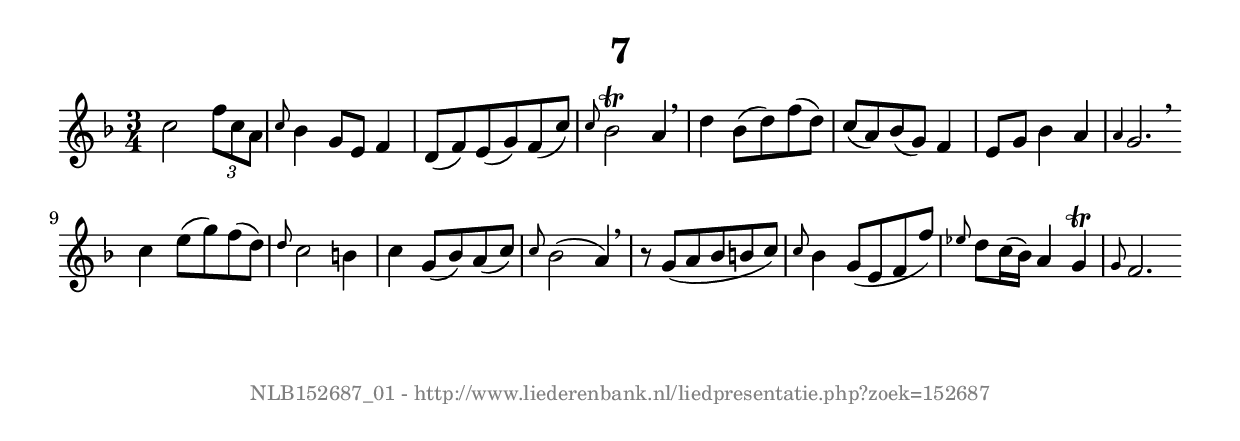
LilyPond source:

%
% produced by wce2krn 1.64 (7 June 2014)
%
\version"2.16"
#(append! paper-alist '(("long" . (cons (* 210 mm) (* 2000 mm)))))
#(set-default-paper-size "long")
sb = {\breathe}
mBreak = {\breathe }
bBreak = {\breathe }
x = {\once\override NoteHead #'style = #'cross }
gl=\glissando
itime={\override Staff.TimeSignature #'stencil = ##f }
ficta = {\once\set suggestAccidentals = ##t}
fine = {\once\override Score.RehearsalMark #'self-alignment-X = #1 \mark \markup {\italic{Fine}}}
dc = {\once\override Score.RehearsalMark #'self-alignment-X = #1 \mark \markup {\italic{D.C.}}}
dcf = {\once\override Score.RehearsalMark #'self-alignment-X = #1 \mark \markup {\italic{D.C. al Fine}}}
dcc = {\once\override Score.RehearsalMark #'self-alignment-X = #1 \mark \markup {\italic{D.C. al Coda}}}
ds = {\once\override Score.RehearsalMark #'self-alignment-X = #1 \mark \markup {\italic{D.S.}}}
dsf = {\once\override Score.RehearsalMark #'self-alignment-X = #1 \mark \markup {\italic{D.S. al Fine}}}
dsc = {\once\override Score.RehearsalMark #'self-alignment-X = #1 \mark \markup {\italic{D.S. al Coda}}}
pv = {\set Score.repeatCommands = #'((volta "1"))}
sv = {\set Score.repeatCommands = #'((volta "2"))}
tv = {\set Score.repeatCommands = #'((volta "3"))}
qv = {\set Score.repeatCommands = #'((volta "4"))}
xv = {\set Score.repeatCommands = #'((volta #f))}
\header{ tagline = ""
title = "7"
}
\score {{
\key f \major
\relative g'
{
\set melismaBusyProperties = #'()
\time 3/4
\tempo 4=120
\override Score.MetronomeMark #'transparent = ##t
\override Score.RehearsalMark #'break-visibility = #(vector #t #t #f)
c2 \times 2/3 { f8 c a } \grace { c } bes4 g8 e f4 d8( f) e( g) f( c') \grace { c} bes2^\trill a4 \sb d bes8( d) f( d) c( a) bes( g) f4 e8 g bes4 a \grace { a } g2. \bar ":|:" \bBreak
c4 e8( g) f( d) \grace { d } c2 b4 c g8( bes) a( c) \grace { c } bes2( a4) \sb r8 g( a bes b c) \grace { c } bes4 g8( e f f') \grace { es } d c16( bes) a4 g^\trill \grace { g8 } f2. \bar ":|"
 }}
 \midi { }
 \layout {
            indent = 0.0\cm
}
}
\markup { \vspace #0 } \markup { \with-color #grey \fill-line { \center-column { \smaller "NLB152687_01 - http://www.liederenbank.nl/liedpresentatie.php?zoek=152687" } } }
